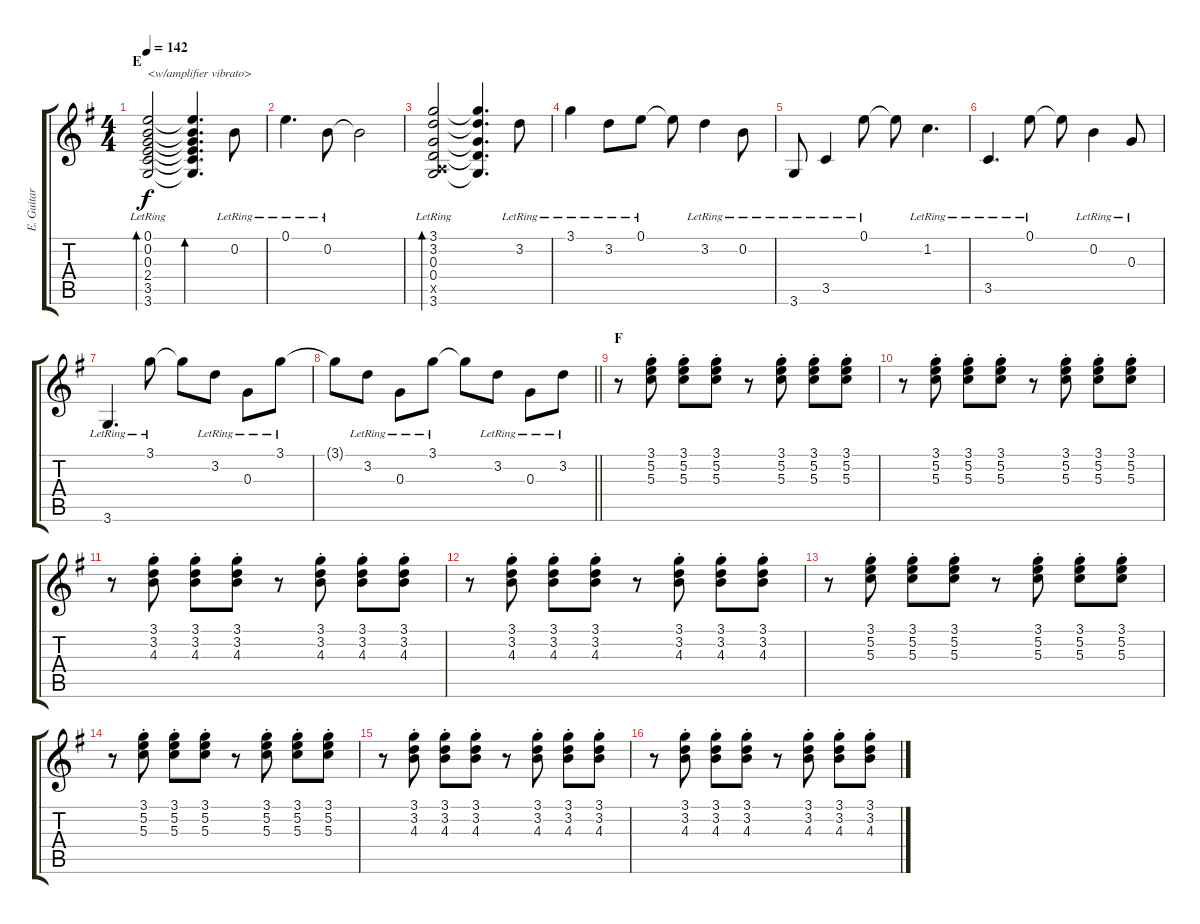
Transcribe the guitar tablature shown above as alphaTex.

\track ("E. Guitar I" "E. Guitar ") {instrument electricguitarclean}
\staff {score tabs}
\tuning (E4 B3 G3 D3 A2 E2) {hide}
\ts (4 4)
\section ("" "E")
\tempo 142
\clef g2
\ks g
(0.1{lr} 0.2{lr} 0.3{lr} 2.4{lr} 3.5{lr} 3.6{lr}).2{bd 120 txt "<w/amplifier vibrato>" dy f} (0.1{t} 0.2{t} 0.3{t} 2.4{t} 3.5{t} 3.6{t}).4{d bd 120} 0.2{lr}.8 |
0.1{lr}.4{d} 0.2{lr}.8 0.2{t}.2 |
(3.1{lr} 3.2{lr} 0.3{lr} 0.4{lr} 0.5{x} 3.6{lr}).2{bd 120} (3.1{t} 3.2{t} 0.3{t} 0.4{t} 3.6{t}).4{d} 3.2{lr}.8 |
3.1{lr}.4 3.2{lr}.8 0.1{lr}.8 0.1{t}.8 3.2{lr}.4 0.2{lr}.8 |
3.6{lr}.8 3.5{lr}.4 0.1{lr}.8 0.1{t}.8 1.2{lr}.4{d} |
3.5{lr}.4{d} 0.1{lr}.8 0.1{t}.8 0.2{lr}.4 0.3{lr}.8 |
3.6{lr}.4{d} 3.1{lr}.8 3.1{t}.8 3.2{lr}.8 0.3{lr}.8 3.1{lr}.8 |
\barLineRight lightlight
3.1{t}.8 3.2{lr}.8 0.3{lr}.8 3.1{lr}.8 3.1{t}.8 3.2{lr}.8 0.3{lr}.8 3.2{lr}.8 |
\section ("" "F")
r.8 (3.1{st} 5.2{st} 5.3{st}).8 (3.1{st} 5.2{st} 5.3{st}).8 (3.1{st} 5.2{st} 5.3{st}).8 r.8 (3.1{st} 5.2{st} 5.3{st}).8 (3.1{st} 5.2{st} 5.3{st}).8 (3.1{st} 5.2{st} 5.3{st}).8 |
r.8 (3.1{st} 5.2{st} 5.3{st}).8 (3.1{st} 5.2{st} 5.3{st}).8 (3.1{st} 5.2{st} 5.3{st}).8 r.8 (3.1{st} 5.2{st} 5.3{st}).8 (3.1{st} 5.2{st} 5.3{st}).8 (3.1{st} 5.2{st} 5.3{st}).8 |
r.8 (3.1{st} 3.2{st} 4.3{st}).8 (3.1{st} 3.2{st} 4.3{st}).8 (3.1{st} 3.2{st} 4.3{st}).8 r.8 (3.1{st} 3.2{st} 4.3{st}).8 (3.1{st} 3.2{st} 4.3{st}).8 (3.1{st} 3.2{st} 4.3{st}).8 |
r.8 (3.1{st} 3.2{st} 4.3{st}).8 (3.1{st} 3.2{st} 4.3{st}).8 (3.1{st} 3.2{st} 4.3{st}).8 r.8 (3.1{st} 3.2{st} 4.3{st}).8 (3.1{st} 3.2{st} 4.3{st}).8 (3.1{st} 3.2{st} 4.3{st}).8 |
r.8 (3.1{st} 5.2{st} 5.3{st}).8 (3.1{st} 5.2{st} 5.3{st}).8 (3.1{st} 5.2{st} 5.3{st}).8 r.8 (3.1{st} 5.2{st} 5.3{st}).8 (3.1{st} 5.2{st} 5.3{st}).8 (3.1{st} 5.2{st} 5.3{st}).8 |
r.8 (3.1{st} 5.2{st} 5.3{st}).8 (3.1{st} 5.2{st} 5.3{st}).8 (3.1{st} 5.2{st} 5.3{st}).8 r.8 (3.1{st} 5.2{st} 5.3{st}).8 (3.1{st} 5.2{st} 5.3{st}).8 (3.1{st} 5.2{st} 5.3{st}).8 |
r.8 (3.1{st} 3.2{st} 4.3{st}).8 (3.1{st} 3.2{st} 4.3{st}).8 (3.1{st} 3.2{st} 4.3{st}).8 r.8 (3.1{st} 3.2{st} 4.3{st}).8 (3.1{st} 3.2{st} 4.3{st}).8 (3.1{st} 3.2{st} 4.3{st}).8 |
r.8 (3.1{st} 3.2{st} 4.3{st}).8 (3.1{st} 3.2{st} 4.3{st}).8 (3.1{st} 3.2{st} 4.3{st}).8 r.8 (3.1{st} 3.2{st} 4.3{st}).8 (3.1{st} 3.2{st} 4.3{st}).8 (3.1{st} 3.2{st} 4.3{st}).8
